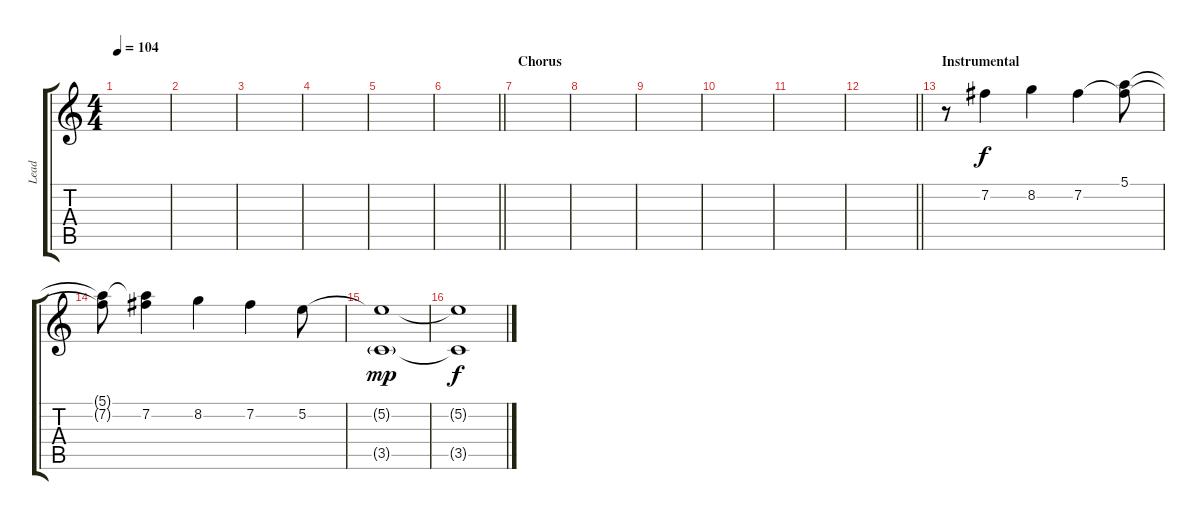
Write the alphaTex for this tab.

\track ("Lead" "Lead") {instrument overdrivenguitar}
\staff {score tabs}
\tuning (E4 B3 G3 D3 A2 E2) {hide}
\ts (4 4)
\tempo 104
\clef g2
\ks c
|
|
|
|
|
\barLineRight lightlight
|
\section ("" "Chorus")
|
|
|
|
|
\barLineRight lightlight
|
\section ("" "Instrumental")
r.8 7.2.4 8.2.4 7.2.4 (5.1 7.2{t}).8 |
(5.1{t} 7.2{t}).8 (5.1{t} 7.2).4 8.2.4 7.2.4 5.2.8 |
(5.2{t} 3.5{g}).1{dy mp} |
(5.2{t} 3.5{t}).1{dy f}
